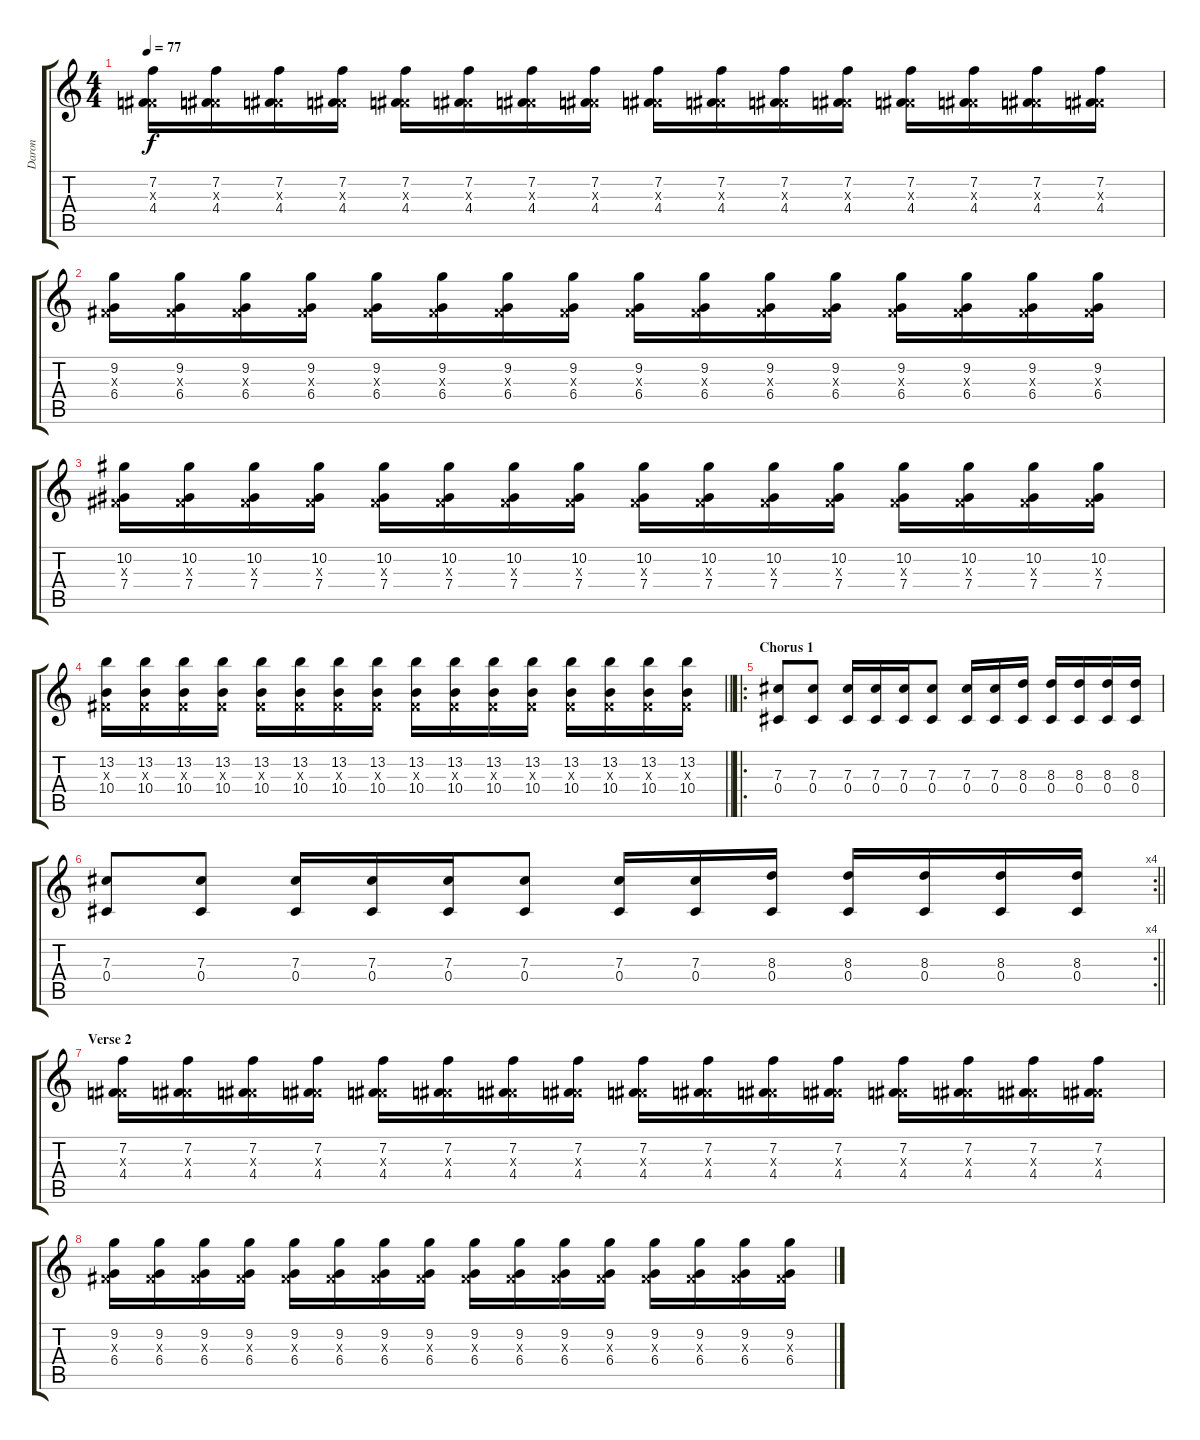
\track ("Daron" "Daron") {instrument overdrivenguitar}
\staff {score tabs}
\tuning (Eb4 Bb3 Gb3 Db3 Ab2 Db2) {hide}
\ts (4 4)
\tempo 77
\clef g2
\ks c
(7.2 0.3{x} 4.4).16{dy f volume 10} (7.2 0.3{x} 4.4).16 (7.2 0.3{x} 4.4).16 (7.2 0.3{x} 4.4).16 (7.2 0.3{x} 4.4).16 (7.2 0.3{x} 4.4).16 (7.2 0.3{x} 4.4).16 (7.2 0.3{x} 4.4).16 (7.2 0.3{x} 4.4).16 (7.2 0.3{x} 4.4).16 (7.2 0.3{x} 4.4).16 (7.2 0.3{x} 4.4).16 (7.2 0.3{x} 4.4).16 (7.2 0.3{x} 4.4).16 (7.2 0.3{x} 4.4).16 (7.2 0.3{x} 4.4).16 |
(9.2 0.3{x} 6.4).16 (9.2 0.3{x} 6.4).16 (9.2 0.3{x} 6.4).16 (9.2 0.3{x} 6.4).16 (9.2 0.3{x} 6.4).16 (9.2 0.3{x} 6.4).16 (9.2 0.3{x} 6.4).16 (9.2 0.3{x} 6.4).16 (9.2 0.3{x} 6.4).16 (9.2 0.3{x} 6.4).16 (9.2 0.3{x} 6.4).16 (9.2 0.3{x} 6.4).16 (9.2 0.3{x} 6.4).16 (9.2 0.3{x} 6.4).16 (9.2 0.3{x} 6.4).16 (9.2 0.3{x} 6.4).16 |
(10.2 0.3{x} 7.4).16 (10.2 0.3{x} 7.4).16 (10.2 0.3{x} 7.4).16 (10.2 0.3{x} 7.4).16 (10.2 0.3{x} 7.4).16 (10.2 0.3{x} 7.4).16 (10.2 0.3{x} 7.4).16 (10.2 0.3{x} 7.4).16 (10.2 0.3{x} 7.4).16 (10.2 0.3{x} 7.4).16 (10.2 0.3{x} 7.4).16 (10.2 0.3{x} 7.4).16 (10.2 0.3{x} 7.4).16 (10.2 0.3{x} 7.4).16 (10.2 0.3{x} 7.4).16 (10.2 0.3{x} 7.4).16 |
\barLineRight lightlight
(13.2 0.3{x} 10.4).16 (13.2 0.3{x} 10.4).16 (13.2 0.3{x} 10.4).16 (13.2 0.3{x} 10.4).16 (13.2 0.3{x} 10.4).16 (13.2 0.3{x} 10.4).16 (13.2 0.3{x} 10.4).16 (13.2 0.3{x} 10.4).16 (13.2 0.3{x} 10.4).16 (13.2 0.3{x} 10.4).16 (13.2 0.3{x} 10.4).16 (13.2 0.3{x} 10.4).16 (13.2 0.3{x} 10.4).16 (13.2 0.3{x} 10.4).16 (13.2 0.3{x} 10.4).16 (13.2 0.3{x} 10.4).16 |
\ro
\section ("" "Chorus 1")
(7.3 0.4).8{volume 13} (7.3 0.4).8 (7.3 0.4).16 (7.3 0.4).16 (7.3 0.4).16 (7.3 0.4).8 (7.3 0.4).16 (7.3 0.4).16 (8.3 0.4).16 (8.3 0.4).16 (8.3 0.4).16 (8.3 0.4).16 (8.3 0.4).16 |
\rc 4
\barLineRight lightlight
(7.3 0.4).8{volume 13} (7.3 0.4).8 (7.3 0.4).16 (7.3 0.4).16 (7.3 0.4).16 (7.3 0.4).8 (7.3 0.4).16 (7.3 0.4).16 (8.3 0.4).16 (8.3 0.4).16 (8.3 0.4).16 (8.3 0.4).16 (8.3 0.4).16 |
\section ("" "Verse 2")
(7.2 0.3{x} 4.4).16{volume 10} (7.2 0.3{x} 4.4).16 (7.2 0.3{x} 4.4).16 (7.2 0.3{x} 4.4).16 (7.2 0.3{x} 4.4).16 (7.2 0.3{x} 4.4).16 (7.2 0.3{x} 4.4).16 (7.2 0.3{x} 4.4).16 (7.2 0.3{x} 4.4).16 (7.2 0.3{x} 4.4).16 (7.2 0.3{x} 4.4).16 (7.2 0.3{x} 4.4).16 (7.2 0.3{x} 4.4).16 (7.2 0.3{x} 4.4).16 (7.2 0.3{x} 4.4).16 (7.2 0.3{x} 4.4).16 |
(9.2 0.3{x} 6.4).16 (9.2 0.3{x} 6.4).16 (9.2 0.3{x} 6.4).16 (9.2 0.3{x} 6.4).16 (9.2 0.3{x} 6.4).16 (9.2 0.3{x} 6.4).16 (9.2 0.3{x} 6.4).16 (9.2 0.3{x} 6.4).16 (9.2 0.3{x} 6.4).16 (9.2 0.3{x} 6.4).16 (9.2 0.3{x} 6.4).16 (9.2 0.3{x} 6.4).16 (9.2 0.3{x} 6.4).16 (9.2 0.3{x} 6.4).16 (9.2 0.3{x} 6.4).16 (9.2 0.3{x} 6.4).16
